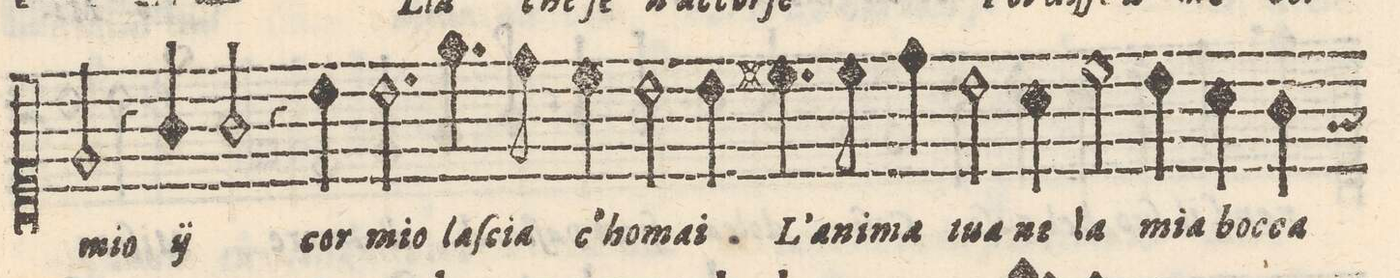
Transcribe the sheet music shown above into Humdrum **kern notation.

**kern	**text
*I"CANTO	*
*clefC1	*
*k[]	*
*met(c)	*
*M2/1	*
2e/	mio
4r	.
4g/	/cor
2g/	mio/
4r	.
4b\	cor
=11-	=11-
2.b\	mio
4.ee\	laſ-
8dd\	-cia
4cc\	c`ho-
2b\	-ma-
=12-	=12-
4b\	-i
4.cc#X\	L`a-
8cc#\	-ni-
4dd\	-ma
2b\	tua
4a\	ne
2cc#\	la
=13-	=13-
4b\	mia
4a\	boc-
4g\	-ca
*-	*-
